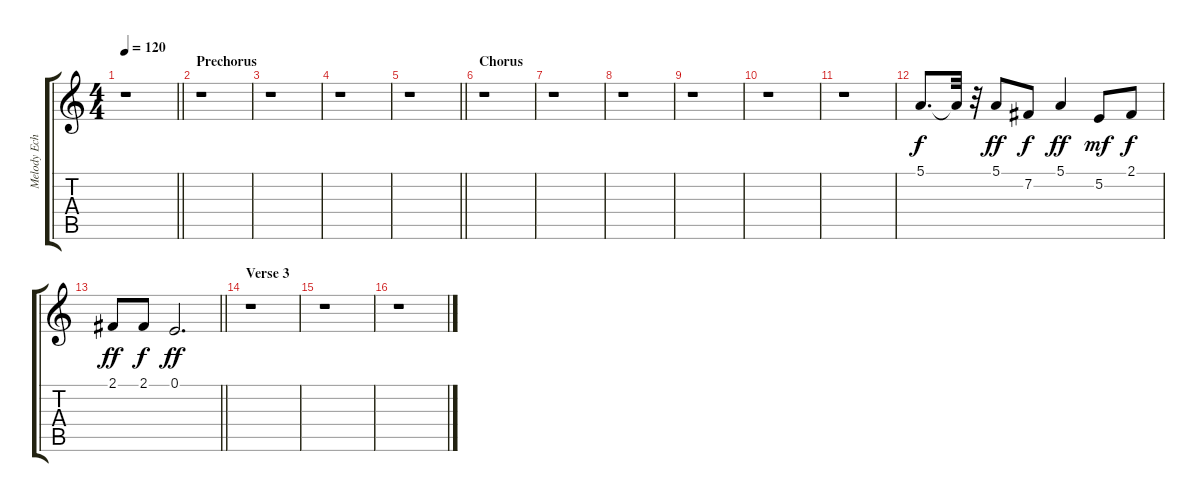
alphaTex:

\track ("Melody Echo" "Melody Ech") {instrument fx5brightness}
\staff {score tabs}
\tuning (E4 B3 G3 D3 A2 E2) {hide}
\ts (4 4)
\tempo 120
\clef g2
\barLineRight lightlight
\ks c
r.1{dy ff} |
\section ("" "Prechorus")
r.1 |
r.1 |
r.1 |
\barLineRight lightlight
r.1 |
\section ("" "Chorus")
r.1 |
r.1 |
r.1 |
r.1 |
r.1 |
r.1 |
5.1.8{d dy f} 5.1{t}.32 r.32 5.1.8{dy ff} 7.2.8{dy f} 5.1.4{dy ff} 5.2.8{dy mf} 2.1.8{dy f} |
\barLineRight lightlight
2.1.8{dy ff} 2.1.8{dy f} 0.1.2{d dy ff} |
\section ("" "Verse 3")
r.1 |
r.1 |
r.1
